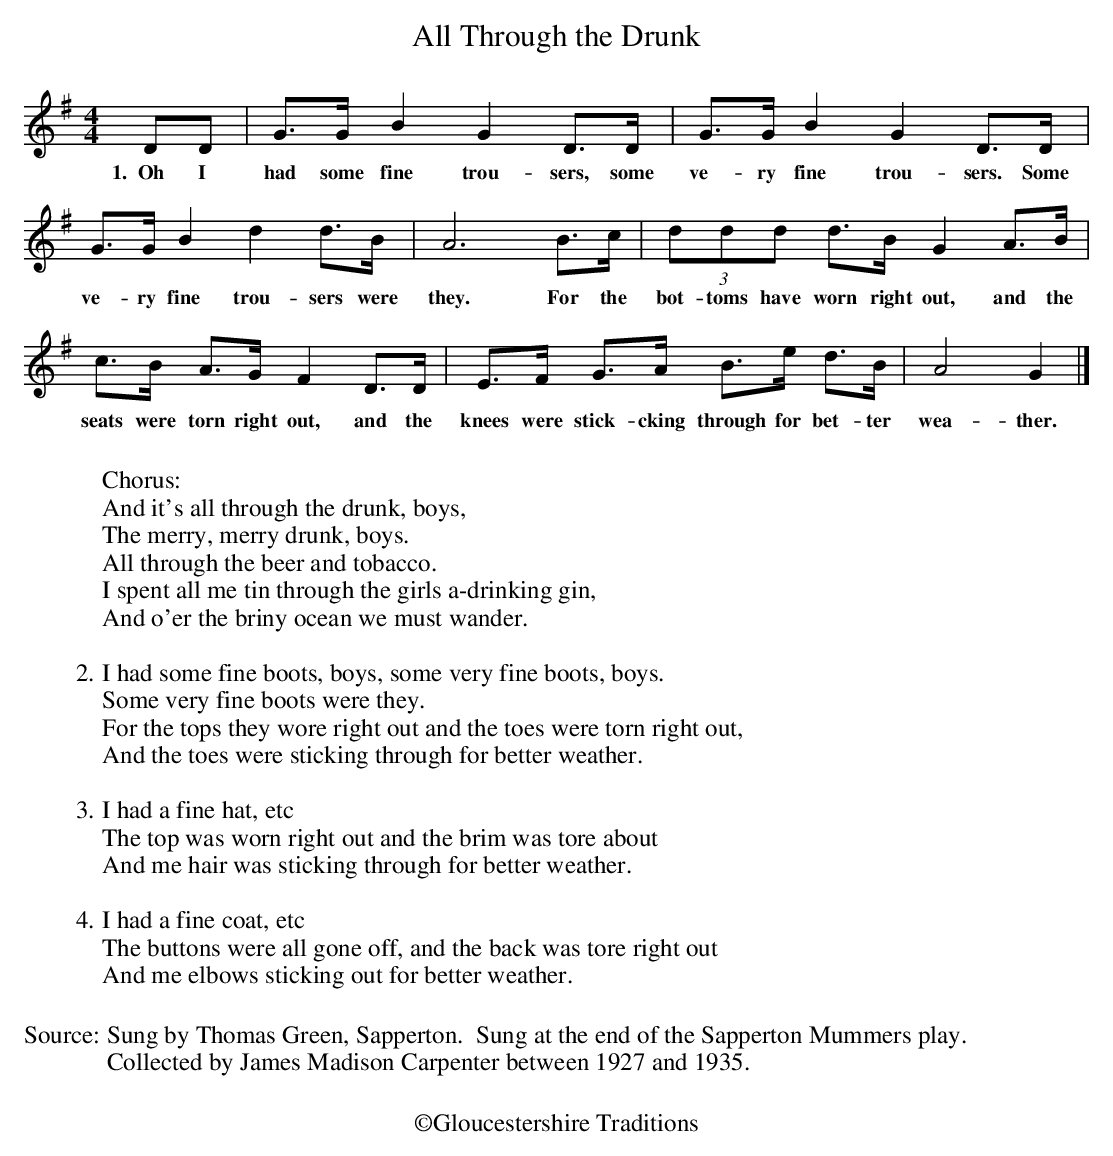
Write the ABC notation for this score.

X:1
T: All Through the Drunk
M: 4/4
L:  1/4
K: G
D/D/|G/>G/B G D/>D/|G/>G/B G D/>D/|
w:1.~~Oh I had some fine trou-sers, some ve-ry fine trou-sers.  Some
G/>G/B  d d/>B/|A3 B/>c/|(3d/d/d/ d/>B/ GA/>B/|
w:ve-ry fine trou-sers were they. For the bot-toms have worn right out, and the
c/>B/ A/>G/F D/>D/|E/>F/ G/>A/ B/>e/ d/>B/|A2G|]
w:seats were torn right out, and the knees were stick-cking through for bet-ter wea-ther.
W:
W:Chorus:
W:And it's all through the drunk, boys,
W:The merry, merry drunk, boys.
W:All through the beer and tobacco.
W:I spent all me tin through the girls a-drinking gin,
W:And o'er the briny ocean we must wander.
W:
W:2. I had some fine boots, boys, some very fine boots, boys.
W:Some very fine boots were they.
W:For the tops they wore right out and the toes were torn right out,
W:And the toes were sticking through for better weather.
W:
W:3. I had a fine hat, etc
W:The top was worn right out and the brim was tore about
W:And me hair was sticking through for better weather.
W:
W:4. I had a fine coat, etc
W:The buttons were all gone off, and the back was tore right out
W:And me elbows sticking out for better weather.
W:
